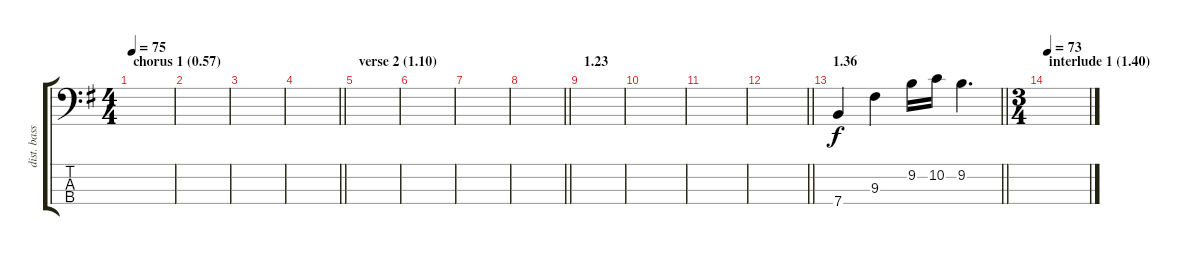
\track ("dist. bass" "dist. bass") {instrument distortionguitar}
\staff {score tabs}
\tuning (G2 D2 A1 E1) {hide}
\ts (4 4)
\section ("" "chorus 1 (0.57)")
\tempo 75
\clef f4
\ks g
|
|
|
\barLineRight lightlight
|
\section ("" "verse 2 (1.10)")
|
|
|
\barLineRight lightlight
|
\section ("" "1.23")
|
|
|
\barLineRight lightlight
|
\section ("" "1.36")
\barLineRight lightlight
7.4.4 9.3.4 9.2.16 10.2.16 9.2.4{d} |
\ts (3 4)
\section ("" "interlude 1 (1.40)")
\tempo 73
